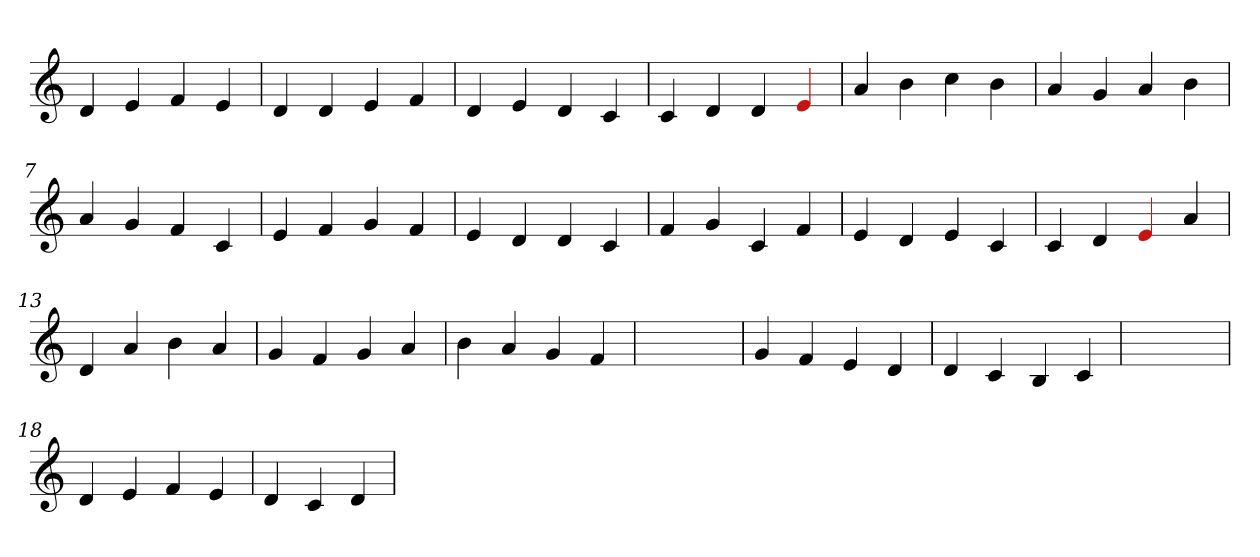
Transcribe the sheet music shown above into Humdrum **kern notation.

**kern
*part1
*staff1
*clefG2
=1
4d
4e
4f
4e
=2
4d
4d
4e
4f
=3
4d
4e
4d
4c
=4
4c
4d
4d
4Re
=5
4a
4b
4cc
4b
=6
4a
4g
4a
4b
=7
4a
4g
4f
4c
=8
4e
4f
4g
4f
=9
4e
4d
4d
4c
=10
4f
4g
4c
4f
=11
4e
4d
4e
4c
=12
4c
4d
4Re
4a
=13
4d
4a
4b
4a
=14
4g
4f
4g
4a
=15
4b
4a
4g
4f
=16
1ryy
=16
4g
4f
4e
4d
=17
4d
4c
4B
4c
=18
1ryy
=18
4d
4e
4f
4e
=19
4d
4c
4d
=
*-
